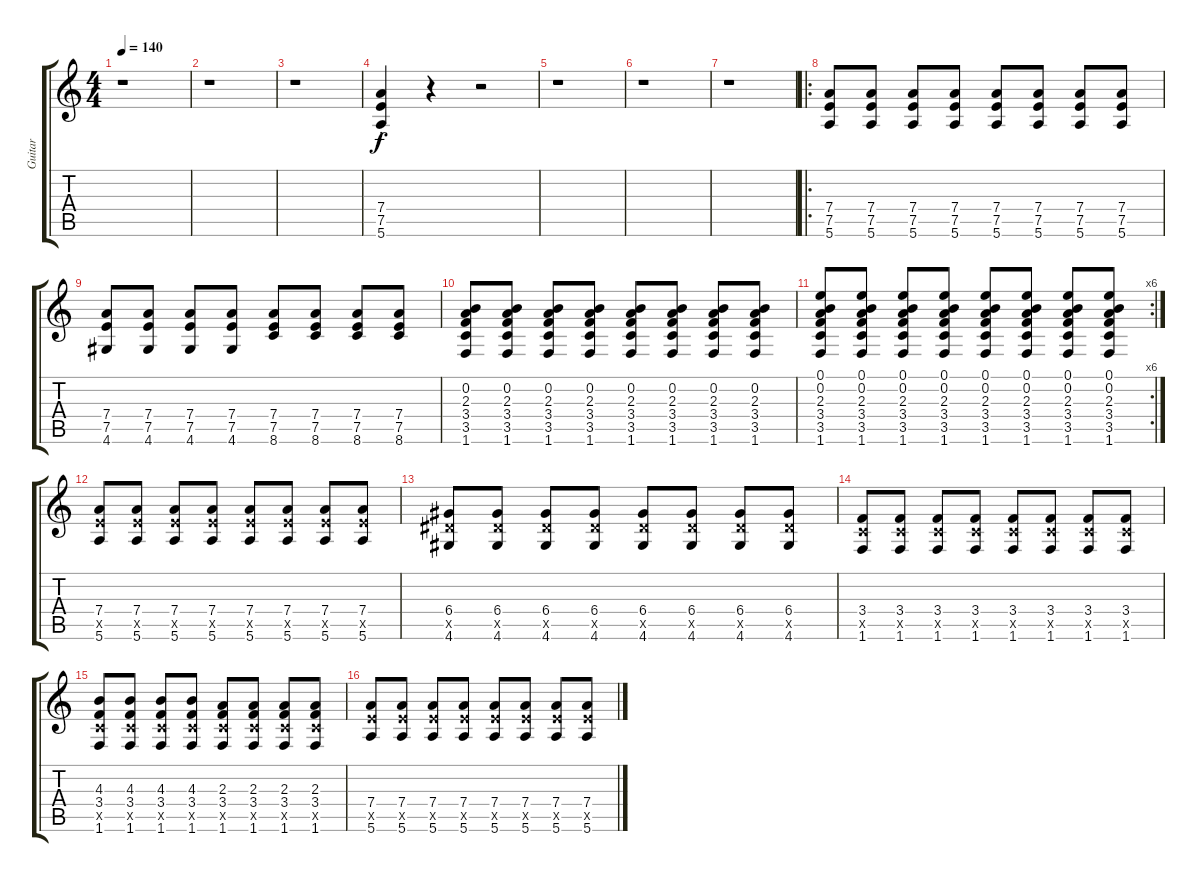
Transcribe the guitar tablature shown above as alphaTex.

\track ("Guitar" "Guitar") {instrument distortionguitar}
\staff {score tabs}
\tuning (E4 B3 G3 D3 A2 E2) {hide}
\ts (4 4)
\tempo 140
\clef g2
\ks c
r.1{dy f} |
r.1 |
r.1 |
(7.4{st} 7.5{st} 5.6{st}).4 r.4 r.2 |
r.1 |
r.1 |
r.1 |
\ro
(7.4 7.5 5.6).8 (7.4 7.5 5.6).8 (7.4 7.5 5.6).8 (7.4 7.5 5.6).8 (7.4 7.5 5.6).8 (7.4 7.5 5.6).8 (7.4 7.5 5.6).8 (7.4 7.5 5.6).8 |
(7.4 7.5 4.6).8 (7.4 7.5 4.6).8 (7.4 7.5 4.6).8 (7.4 7.5 4.6).8 (7.4 7.5 8.6).8 (7.4 7.5 8.6).8 (7.4 7.5 8.6).8 (7.4 7.5 8.6).8 |
(0.2 2.3 3.4 3.5 1.6).8 (0.2 2.3 3.4 3.5 1.6).8 (0.2 2.3 3.4 3.5 1.6).8 (0.2 2.3 3.4 3.5 1.6).8 (0.2 2.3 3.4 3.5 1.6).8 (0.2 2.3 3.4 3.5 1.6).8 (0.2 2.3 3.4 3.5 1.6).8 (0.2 2.3 3.4 3.5 1.6).8 |
\rc 6
(0.1 0.2 2.3 3.4 3.5 1.6).8 (0.1 0.2 2.3 3.4 3.5 1.6).8 (0.1 0.2 2.3 3.4 3.5 1.6).8 (0.1 0.2 2.3 3.4 3.5 1.6).8 (0.1 0.2 2.3 3.4 3.5 1.6).8 (0.1 0.2 2.3 3.4 3.5 1.6).8 (0.1 0.2 2.3 3.4 3.5 1.6).8 (0.1 0.2 2.3 3.4 3.5 1.6).8 |
(7.4 7.5{x} 5.6).8 (7.4 7.5{x} 5.6).8 (7.4 7.5{x} 5.6).8 (7.4 7.5{x} 5.6).8 (7.4 7.5{x} 5.6).8 (7.4 7.5{x} 5.6).8 (7.4 7.5{x} 5.6).8 (7.4 7.5{x} 5.6).8 |
(6.4 6.5{x} 4.6).8 (6.4 6.5{x} 4.6).8 (6.4 6.5{x} 4.6).8 (6.4 6.5{x} 4.6).8 (6.4 6.5{x} 4.6).8 (6.4 6.5{x} 4.6).8 (6.4 6.5{x} 4.6).8 (6.4 6.5{x} 4.6).8 |
(3.4 3.5{x} 1.6).8 (3.4 3.5{x} 1.6).8 (3.4 3.5{x} 1.6).8 (3.4 3.5{x} 1.6).8 (3.4 3.5{x} 1.6).8 (3.4 3.5{x} 1.6).8 (3.4 3.5{x} 1.6).8 (3.4 3.5{x} 1.6).8 |
(4.3 3.4 3.5{x} 1.6).8 (4.3 3.4 3.5{x} 1.6).8 (4.3 3.4 3.5{x} 1.6).8 (4.3 3.4 3.5{x} 1.6).8 (2.3 3.4 3.5{x} 1.6).8 (2.3 3.4 3.5{x} 1.6).8 (2.3 3.4 3.5{x} 1.6).8 (2.3 3.4 3.5{x} 1.6).8 |
(7.4 7.5{x} 5.6).8 (7.4 7.5{x} 5.6).8 (7.4 7.5{x} 5.6).8 (7.4 7.5{x} 5.6).8 (7.4 7.5{x} 5.6).8 (7.4 7.5{x} 5.6).8 (7.4 7.5{x} 5.6).8 (7.4 7.5{x} 5.6).8
